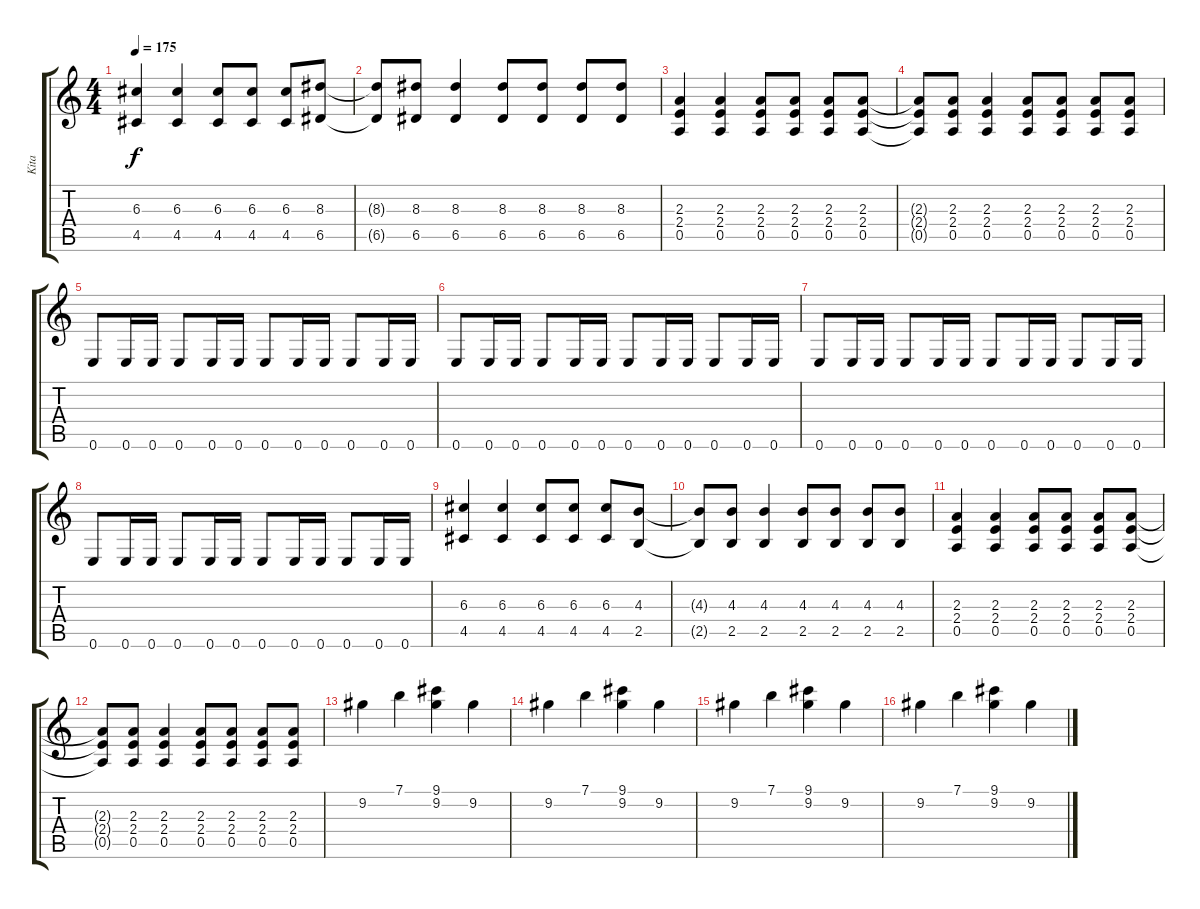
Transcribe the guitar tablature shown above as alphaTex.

\track ("Kita" "Kita") {instrument overdrivenguitar}
\staff {score tabs}
\tuning (E4 B3 G3 D3 A2 E2) {hide}
\ts (4 4)
\tempo 175
\clef g2
\ks c
(6.3 4.5).4{dy f} (6.3 4.5).4 (6.3 4.5).8 (6.3 4.5).8 (6.3 4.5).8 (8.3 6.5).8 |
(8.3{t} 6.5{t}).8 (8.3 6.5).8 (8.3 6.5).4 (8.3 6.5).8 (8.3 6.5).8 (8.3 6.5).8 (8.3 6.5).8 |
(2.3 2.4 0.5).4 (2.3 2.4 0.5).4 (2.3 2.4 0.5).8 (2.3 2.4 0.5).8 (2.3 2.4 0.5).8 (2.3 2.4 0.5).8 |
(2.3{t} 2.4{t} 0.5{t}).8 (2.3 2.4 0.5).8 (2.3 2.4 0.5).4 (2.3 2.4 0.5).8 (2.3 2.4 0.5).8 (2.3 2.4 0.5).8 (2.3 2.4 0.5).8 |
0.6.8 0.6.16 0.6.16 0.6.8 0.6.16 0.6.16 0.6.8 0.6.16 0.6.16 0.6.8 0.6.16 0.6.16 |
0.6.8 0.6.16 0.6.16 0.6.8 0.6.16 0.6.16 0.6.8 0.6.16 0.6.16 0.6.8 0.6.16 0.6.16 |
0.6.8 0.6.16 0.6.16 0.6.8 0.6.16 0.6.16 0.6.8 0.6.16 0.6.16 0.6.8 0.6.16 0.6.16 |
0.6.8 0.6.16 0.6.16 0.6.8 0.6.16 0.6.16 0.6.8 0.6.16 0.6.16 0.6.8 0.6.16 0.6.16 |
(6.3 4.5).4 (6.3 4.5).4 (6.3 4.5).8 (6.3 4.5).8 (6.3 4.5).8 (4.3 2.5).8 |
(4.3{t} 2.5{t}).8 (4.3 2.5).8 (4.3 2.5).4 (4.3 2.5).8 (4.3 2.5).8 (4.3 2.5).8 (4.3 2.5).8 |
(2.3 2.4 0.5).4 (2.3 2.4 0.5).4 (2.3 2.4 0.5).8 (2.3 2.4 0.5).8 (2.3 2.4 0.5).8 (2.3 2.4 0.5).8 |
(2.3{t} 2.4{t} 0.5{t}).8 (2.3 2.4 0.5).8 (2.3 2.4 0.5).4 (2.3 2.4 0.5).8 (2.3 2.4 0.5).8 (2.3 2.4 0.5).8 (2.3 2.4 0.5).8 |
9.2.4 7.1.4 (9.1 9.2).4 9.2.4 |
9.2.4 7.1.4 (9.1 9.2).4 9.2.4 |
9.2.4 7.1.4 (9.1 9.2).4 9.2.4 |
9.2.4 7.1.4 (9.1 9.2).4 9.2.4
